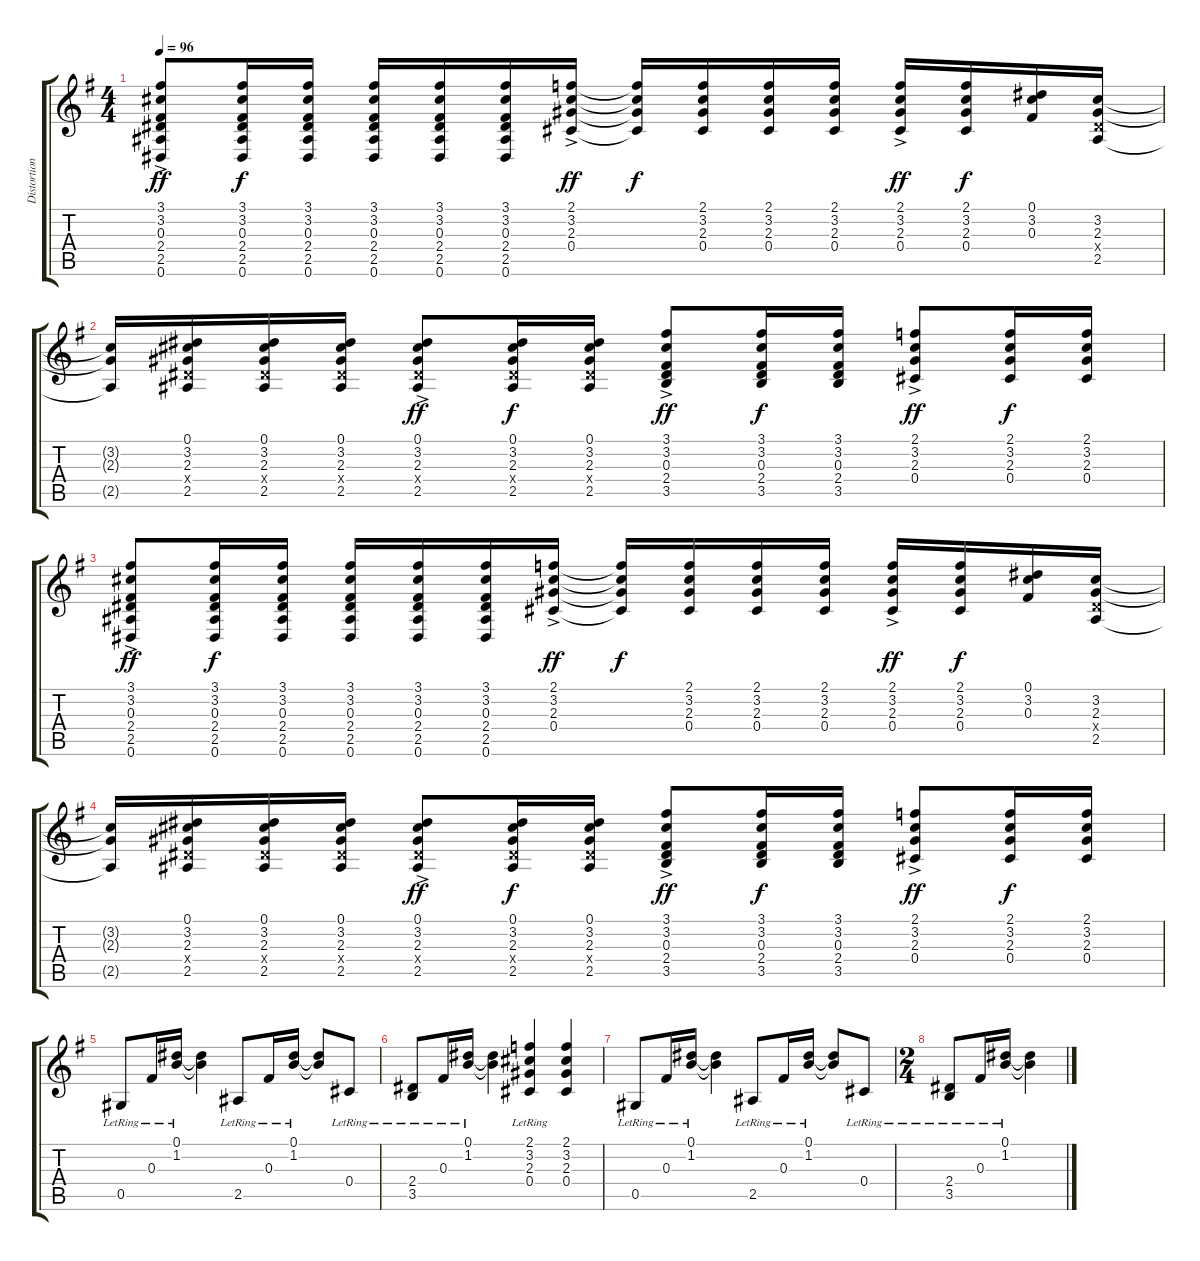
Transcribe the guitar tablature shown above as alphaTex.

\track ("Distortion" "Distortion") {instrument distortionguitar}
\staff {score tabs}
\tuning (Eb4 Bb3 Gb3 Db3 Ab2 Eb2) {hide}
\ts (4 4)
\tempo 96
\clef g2
\ks g
(3.1{ac} 3.2{ac} 0.3{ac} 2.4{ac} 2.5{ac} 0.6{ac}).8{dy ff} (3.1 3.2 0.3 2.4 2.5 0.6).16{dy f} (3.1 3.2 0.3 2.4 2.5 0.6).16 (3.1 3.2 0.3 2.4 2.5 0.6).16 (3.1 3.2 0.3 2.4 2.5 0.6).16 (3.1 3.2 0.3 2.4 2.5 0.6).16 (2.1{ac} 3.2{ac} 2.3{ac} 0.4{ac}).16{dy ff} (2.1{t} 3.2{t} 2.3{t} 0.4{t}).16{dy f} (2.1 3.2 2.3 0.4).16 (2.1 3.2 2.3 0.4).16 (2.1 3.2 2.3 0.4).16 (2.1{ac} 3.2{ac} 2.3{ac} 0.4{ac}).16{dy ff} (2.1 3.2 2.3 0.4).16{dy f} (0.1 3.2 0.3).16 (3.2 2.3 2.4{x} 2.5).16 |
(3.2{t} 2.3{t} 2.5{t}).16 (0.1 3.2 2.3 2.4{x} 2.5).16 (0.1 3.2 2.3 2.4{x} 2.5).16 (0.1 3.2 2.3 2.4{x} 2.5).16 (0.1{ac} 3.2{ac} 2.3{ac} 2.4{ac x} 2.5{ac}).8{dy ff} (0.1 3.2 2.3 2.4{x} 2.5).16{dy f} (0.1 3.2 2.3 2.4{x} 2.5).16 (3.1{ac} 3.2{ac} 0.3{ac} 2.4{ac} 3.5{ac}).8{dy ff} (3.1 3.2 0.3 2.4 3.5).16{dy f} (3.1 3.2 0.3 2.4 3.5).16 (2.1{ac} 3.2{ac} 2.3{ac} 0.4{ac}).8{dy ff} (2.1 3.2 2.3 0.4).16{dy f} (2.1 3.2 2.3 0.4).16 |
(3.1{ac} 3.2{ac} 0.3{ac} 2.4{ac} 2.5{ac} 0.6{ac}).8{dy ff} (3.1 3.2 0.3 2.4 2.5 0.6).16{dy f} (3.1 3.2 0.3 2.4 2.5 0.6).16 (3.1 3.2 0.3 2.4 2.5 0.6).16 (3.1 3.2 0.3 2.4 2.5 0.6).16 (3.1 3.2 0.3 2.4 2.5 0.6).16 (2.1{ac} 3.2{ac} 2.3{ac} 0.4{ac}).16{dy ff} (2.1{t} 3.2{t} 2.3{t} 0.4{t}).16{dy f} (2.1 3.2 2.3 0.4).16 (2.1 3.2 2.3 0.4).16 (2.1 3.2 2.3 0.4).16 (2.1{ac} 3.2{ac} 2.3{ac} 0.4{ac}).16{dy ff} (2.1 3.2 2.3 0.4).16{dy f} (0.1 3.2 0.3).16 (3.2 2.3 2.4{x} 2.5).16 |
(3.2{t} 2.3{t} 2.5{t}).16 (0.1 3.2 2.3 2.4{x} 2.5).16 (0.1 3.2 2.3 2.4{x} 2.5).16 (0.1 3.2 2.3 2.4{x} 2.5).16 (0.1{ac} 3.2{ac} 2.3{ac} 2.4{ac x} 2.5{ac}).8{dy ff} (0.1 3.2 2.3 2.4{x} 2.5).16{dy f} (0.1 3.2 2.3 2.4{x} 2.5).16 (3.1{ac} 3.2{ac} 0.3{ac} 2.4{ac} 3.5{ac}).8{dy ff} (3.1 3.2 0.3 2.4 3.5).16{dy f} (3.1 3.2 0.3 2.4 3.5).16 (2.1{ac} 3.2{ac} 2.3{ac} 0.4{ac}).8{dy ff} (2.1 3.2 2.3 0.4).16{dy f} (2.1 3.2 2.3 0.4).16 |
0.5{lr}.8 0.3{lr}.16 (0.1{lr} 1.2{lr}).16 (0.1{t} 1.2{t}).4 2.5{lr}.8 0.3{lr}.16 (0.1{lr} 1.2{lr}).16 (0.1{t} 1.2{t}).8 0.4{lr}.8 |
(2.4{lr} 3.5{lr}).8 0.3{lr}.16 (0.1{lr} 1.2{lr}).16 (0.1{t} 1.2{t}).4 (2.1{lr} 3.2{lr} 2.3{lr} 0.4{lr}).4 (2.1 3.2 2.3 0.4).4 |
0.5{lr}.8 0.3{lr}.16 (0.1{lr} 1.2{lr}).16 (0.1{t} 1.2{t}).4 2.5{lr}.8 0.3{lr}.16 (0.1{lr} 1.2{lr}).16 (0.1{t} 1.2{t}).8 0.4{lr}.8 |
\ts (2 4)
(2.4{lr} 3.5{lr}).8 0.3{lr}.16 (0.1{lr} 1.2{lr}).16 (0.1{t} 1.2{t}).4
